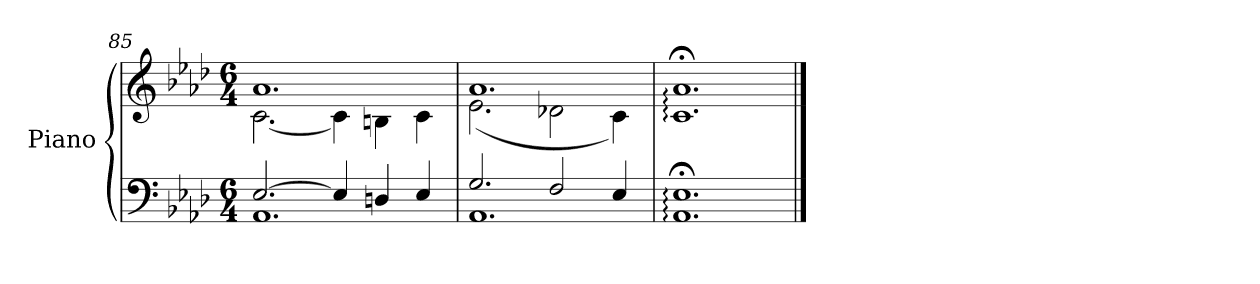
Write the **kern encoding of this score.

**kern	**kern
*part1	*part1
*staff2	*staff1
*I"Piano	*
*I'Pno.	*
*clefF4	*clefG2
*k[b-e-a-d-]	*k[b-e-a-d-]
*M6/4	*M6/4
=85	=85
*^	*^
[2.E-/	1.AA-	1.a-	[2.c\
4E-/]	.	.	4c\]
4Dn/	.	.	4Bn\
4E-/	.	.	4c\
=86	=86	=86	=86
2.G/	1.AA-:	1.a-	(<2.e-\
2F/	.	.	2d-X\
4E-/	.	.	4c\)
*v	*v	*	*
*	*v	*v
=87	=87
1.AA-;: 1.E-;:	1.c;<: 1.a-;<:
==	==
*-	*-
